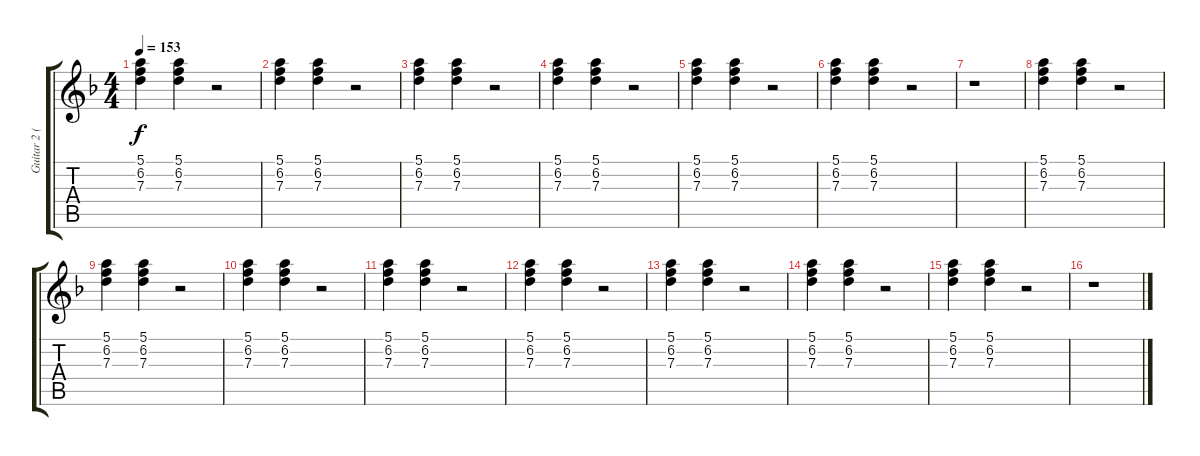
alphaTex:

\track ("Guitar 2 (Inoran)" "Guitar 2 (") {instrument electricguitarclean}
\staff {score tabs}
\tuning (E4 B3 G3 D3 A2 E2) {hide}
\ts (4 4)
\tempo 153
\clef g2
\ks f
(5.1 6.2 7.3).4{dy f} (5.1 6.2 7.3).4 r.2 |
(5.1 6.2 7.3).4 (5.1 6.2 7.3).4 r.2 |
(5.1 6.2 7.3).4 (5.1 6.2 7.3).4 r.2 |
(5.1 6.2 7.3).4 (5.1 6.2 7.3).4 r.2 |
(5.1 6.2 7.3).4 (5.1 6.2 7.3).4 r.2 |
(5.1 6.2 7.3).4 (5.1 6.2 7.3).4 r.2 |
r.1 |
(5.1 6.2 7.3).4 (5.1 6.2 7.3).4 r.2 |
(5.1 6.2 7.3).4 (5.1 6.2 7.3).4 r.2 |
(5.1 6.2 7.3).4 (5.1 6.2 7.3).4 r.2 |
(5.1 6.2 7.3).4 (5.1 6.2 7.3).4 r.2 |
(5.1 6.2 7.3).4 (5.1 6.2 7.3).4 r.2 |
(5.1 6.2 7.3).4 (5.1 6.2 7.3).4 r.2 |
(5.1 6.2 7.3).4 (5.1 6.2 7.3).4 r.2 |
(5.1 6.2 7.3).4 (5.1 6.2 7.3).4 r.2 |
r.1
